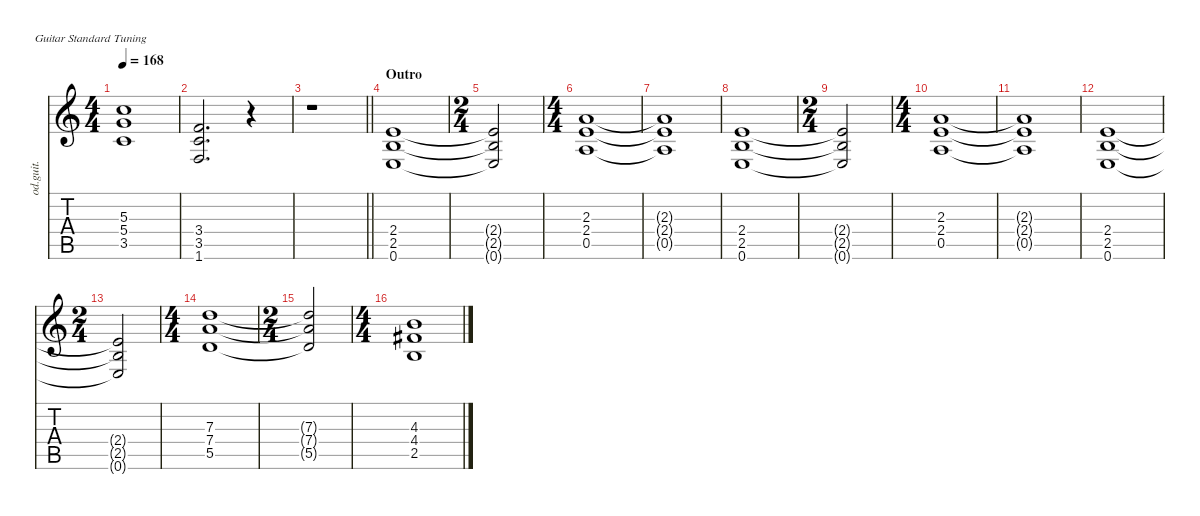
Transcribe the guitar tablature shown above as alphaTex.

\defaultSystemsLayout 4
\hideDynamics
\bracketExtendMode nobrackets
\otherSystemsTrackNameOrientation horizontal
\track ("Guitar IV Overdrive/Dist" "od.guit.") {instrument overdrivenguitar}
\staff {score tabs}
\tuning (E4 B3 G3 D3 A2 E2)
\ts (4 4)
\tempo 168
\clef g2
\ks c
(5.3 5.4 3.5).1{dy f} |
(3.4 3.5 1.6).2{d} r.4 |
\barLineRight lightlight
r.1 |
\section ("" "Outro")
(2.4 2.5 0.6).1 |
\ts (2 4)
\beaming (8 2 2)
(2.4{t} 2.5{t} 0.6{t}).2 |
\ts (4 4)
\beaming (8 2 2 2 2)
(2.3 2.4 0.5).1 |
(2.3{t} 2.4{t} 0.5{t}).1 |
(2.4 2.5 0.6).1 |
\ts (2 4)
\beaming (8 2 2)
(2.4{t} 2.5{t} 0.6{t}).2 |
\ts (4 4)
\beaming (8 2 2 2 2)
(2.3 2.4 0.5).1 |
(2.3{t} 2.4{t} 0.5{t}).1 |
(2.4 2.5 0.6).1 |
\ts (2 4)
\beaming (8 2 2)
(2.4{t} 2.5{t} 0.6{t}).2 |
\ts (4 4)
\beaming (8 2 2 2 2)
(7.3 7.4 5.5).1 |
\ts (2 4)
\beaming (8 2 2)
(7.3{t} 7.4{t} 5.5{t}).2 |
\ts (4 4)
\beaming (8 2 2 2 2)
(4.3 4.4{acc #} 2.5).1
